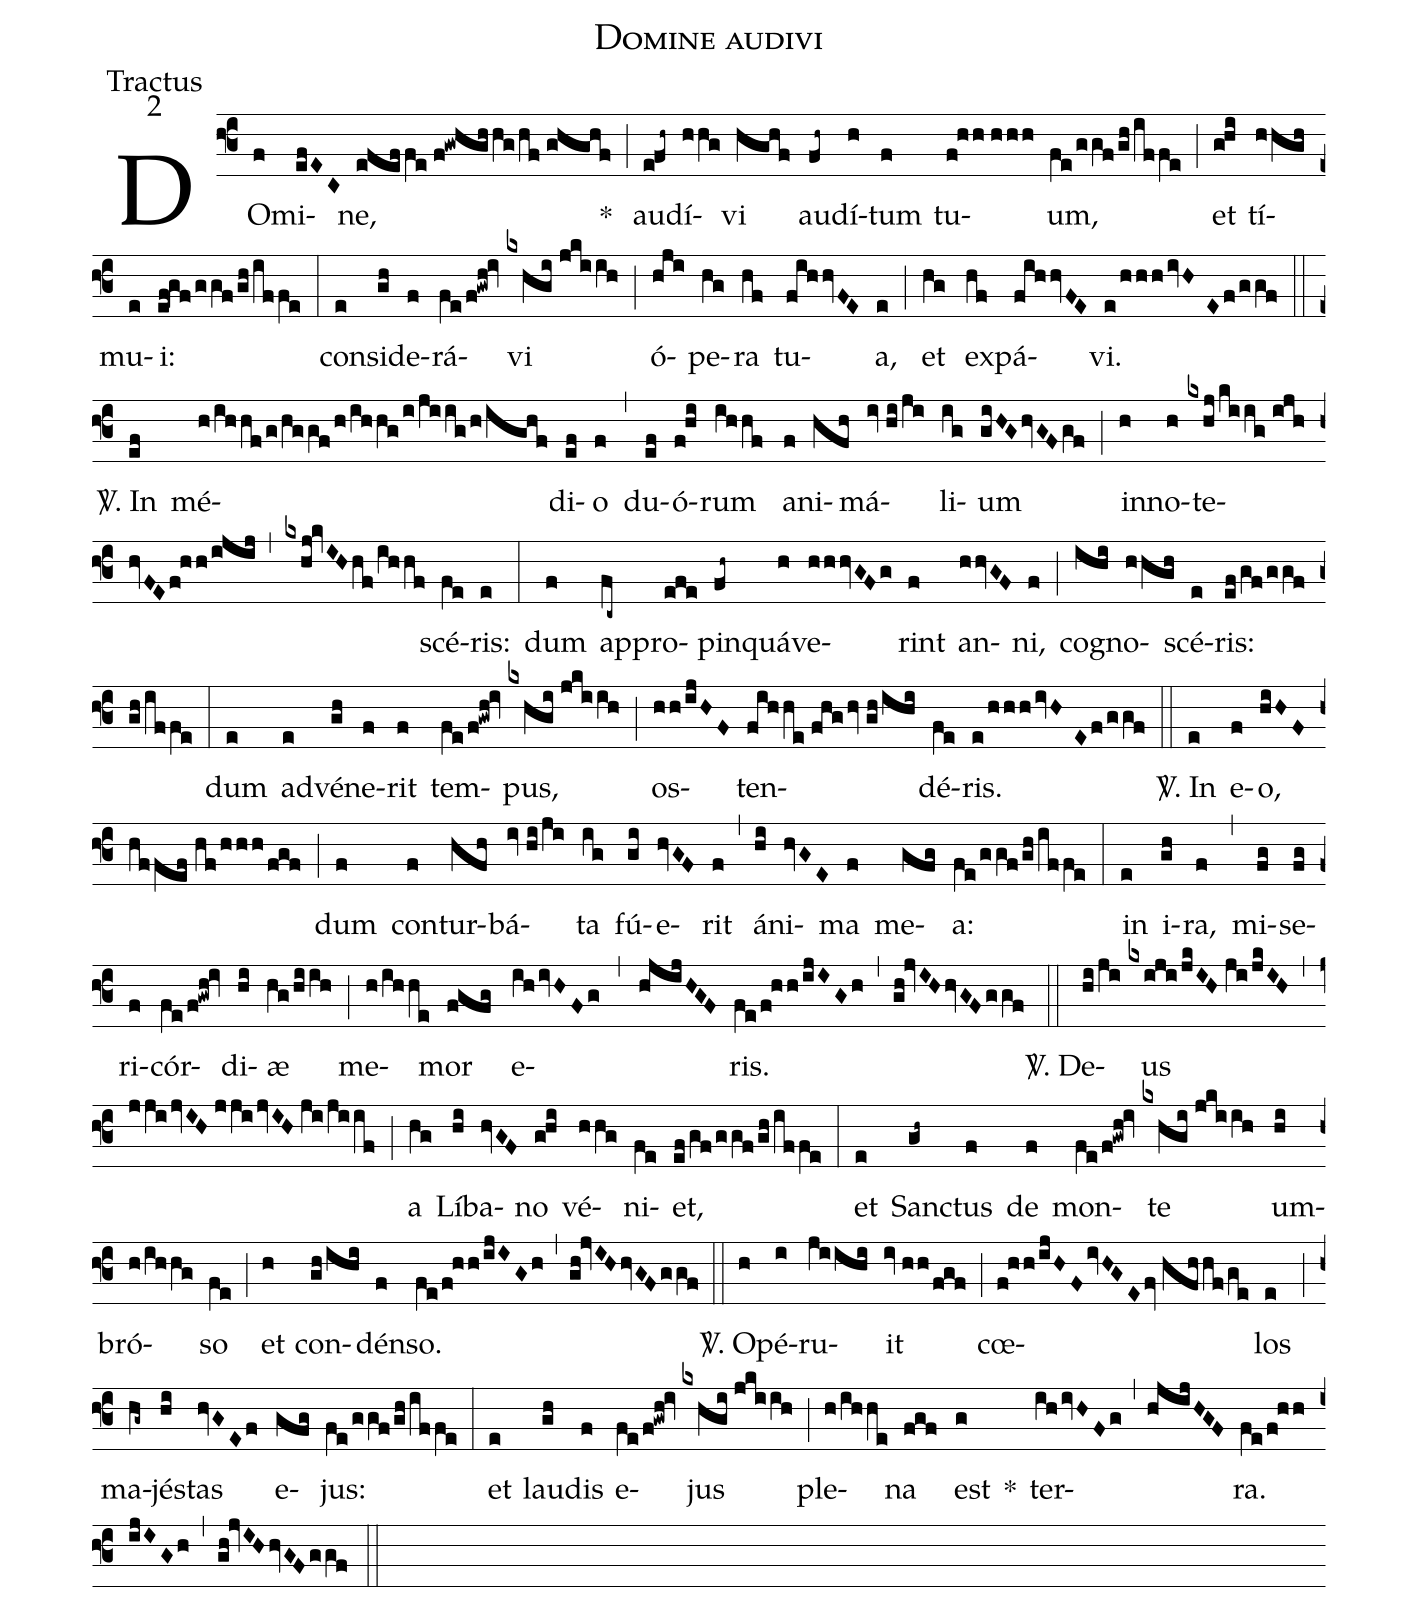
name: Domine audivi;
office-part: Tractus;
mode: 2;
%%
(f3) DO(f)mi(efEC)ne,(efeffe//f!gwhghhg/hf//ghghf) *(;) au(e!fh~)dí(hhg)vi(hghf) au(fh~)dí(h)tum(f) tu(f!hh//hhh)um,(fe/ggf/gh/iffe) (;) et(g!hi) tí(hhgh)mu(e)i:(ef!gf/ggf/gh/iffe) (:)
con(e)si(gh)de(f)rá(fe/f!gwh!iv)vi(kxhgi//jkiih) (;) ó(hji)pe(hg)ra(hf) tu(fihhvFE)a,(e) (;) et(hg) ex(hf)pá(fihhvFE)vi.(e/hhhivHE/f/ggf) (::)
<sp>V/</sp>. In(ef) mé(h/ihhf/g/hggf/h/ihhg/i/jiig/h/ighf)di(ef)o(f) (,) du(ef)ó(f!hi)rum(ihhf) a(f)ni(hfh)má(iv//hi/ji)li(ig)um(giHG/hvGF/gf) (;) in(h)no(h)te(kxhj/kiig//ijhhvFE/f!hh/ijij,kxhj!kvIHhf/ihhf)scé(fe)ris:(e) (:)
dum(f) ap(fc~)pro(efe)pin(fh~)quá(h)ve(hhhvGFg)rint(f) an(hhvGF)ni,(f) (;) co(ihi)gno(hhgh)scé(e)ris:(ef/gf/ggf/gh/iffe) (:)
dum(e) ad(e)vé(gh)ne(f)rit(f) tem(fe/f!gwh!iv)pus,(kxhgi//jkiih) (;) os(hh/ijHF)ten(fihhe//fhghv//gh/ihi)dé(fe)ris.(e/hhhivHEf/ggf) (::)
<sp>V/</sp>. In(e) e(f)o,(hiHF//hffef//hf/hhh/fgf) (;) dum(f) con(f)tur(hfh)bá(iv//hi/ji)ta(ig) fú(gi)e(hvGF)rit(f) (,) á(hi)ni(hvGE)ma(f) me(gfg)a:(fe/ggf/gh/iffe) (:)
in(e) i(gh)ra,(f) (,) mi(fg)se(fg)ri(f)cór(fe/f!gwh!iv)di(hi)æ(hg/hiih) (;) me(h/ihhe)mor(fgfg) e(ihivHFg,hjijHGF)ris.(fe/f!hh/ijIGh) (,) (gh!jvIHhvGFggf) (::)
<sp>V/</sp>. De(hi/ji)us(kxiji/jkIH//ji/jkIH) (,) (jjijvIH//jjijvIH//ji/jiif) (;) a(hg) Lí(hi)ba(hvGF)no(g!hi) vé(hhg)ni(fe)et,(ef/gf/ggf/gh/iffe) (:)
et(e) Sanc(gh~)tus(f) de(f) mon(fe/f!gwh!iv)te(kxhgi//jkiih) um(hi)bró(h/ihhg)so(fe) (;) et(h) con(gh/ihi)dén(f)so.(fe/f!hh/ijIGh) (,) (gh!jvIHhvGFggf) (::)
<sp>V/</sp>. O(h)pé(i)ru(jiihi)it(iv//hh/fgf) (;) cœ(f!hh/ijHFivHGE/fv//hfhhf/ge)los(e) (;) ma(hg~)jés(hi)tas(hvGEf) e(gfg)jus:(fe/ggf/gh/iffe) (:)
et(e) lau(gh)dis(f) e(fe/f!gwh!iv)jus(kxhgi//jkiih) (;) ple(h/ihhe)na(fgf) est(g) *() ter(ih/ivHFg,hjijHGF)ra.(fe/f!hh/ijIGh) (,) (gh!jvIHhvGFggf) (::)
